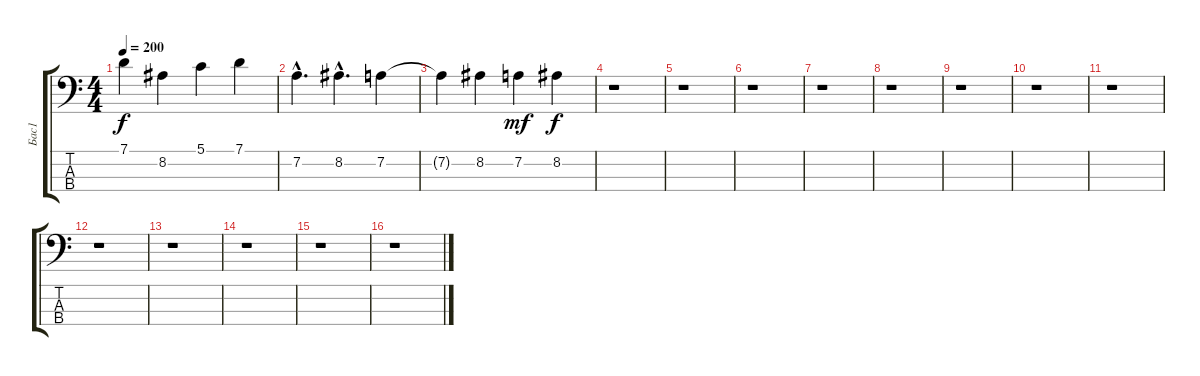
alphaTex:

\track ("Бас1" "Бас1") {instrument electricbasspick}
\staff {score tabs}
\tuning (G2 D2 A1 E1) {hide}
\ts (4 4)
\tempo 200
\clef f4
\ks c
7.1{t}.4{dy f} 8.2.4 5.1.4 7.1.4 |
7.2{hac}.4{d} 8.2{hac}.4{d} 7.2.4 |
7.2{t}.4 8.2.4 7.2.4{dy mf} 8.2.4{dy f} |
r.1 |
r.1 |
r.1 |
r.1 |
r.1 |
r.1 |
r.1 |
r.1 |
r.1 |
r.1 |
r.1 |
r.1 |
r.1
